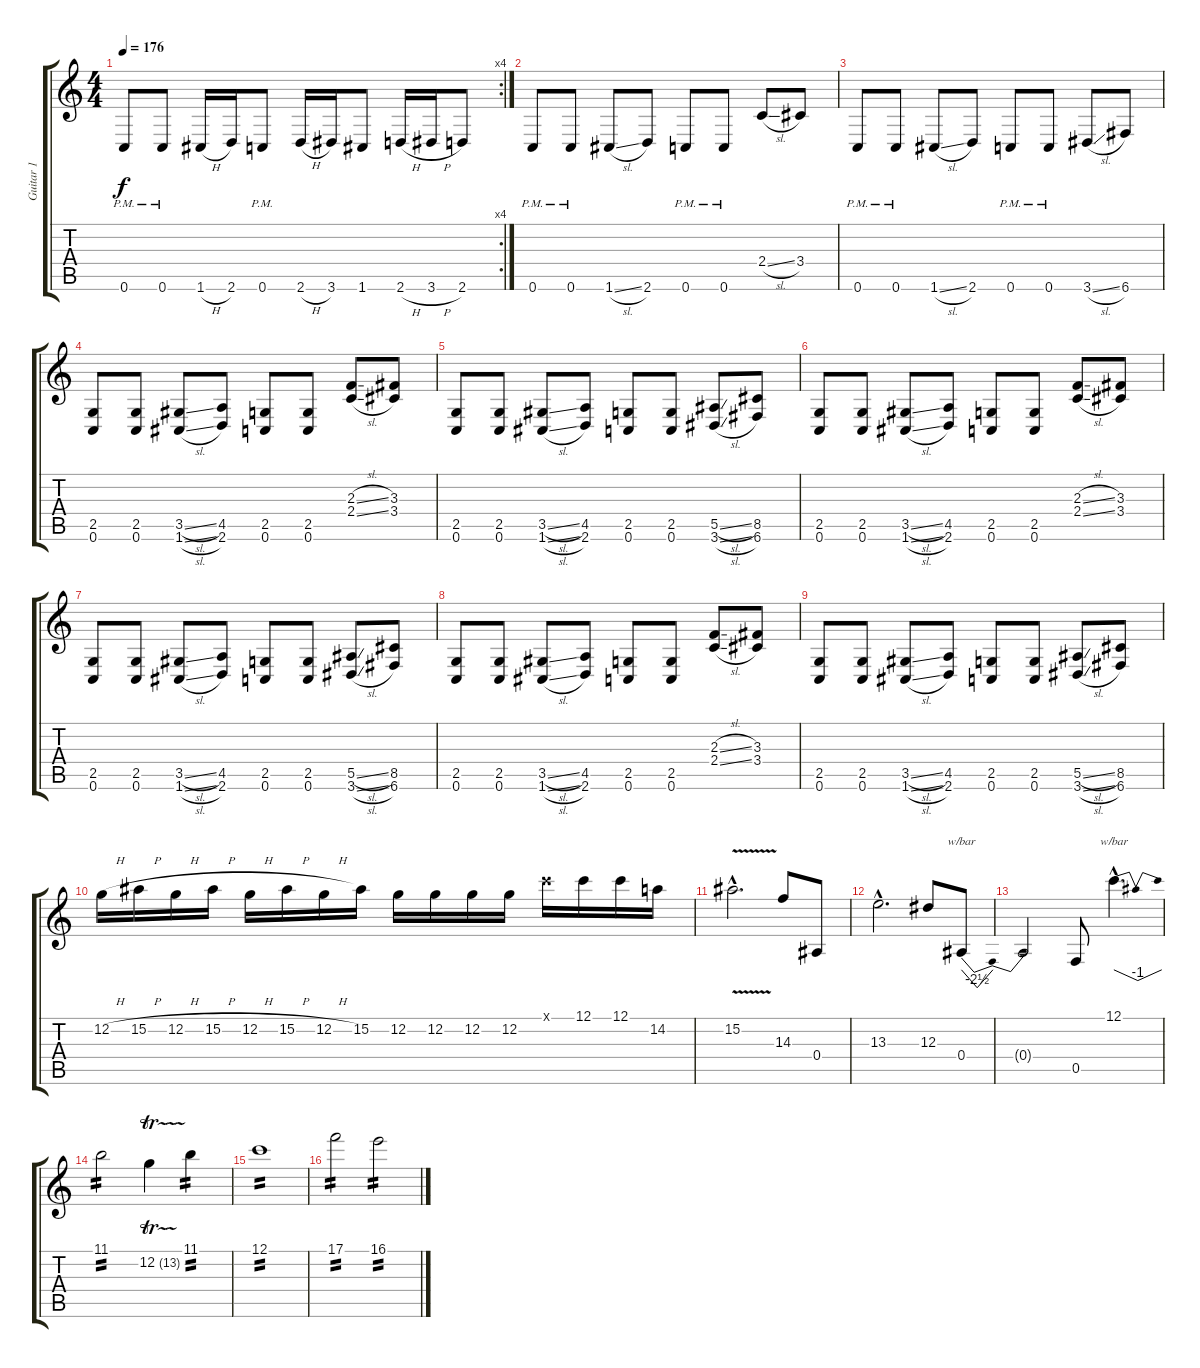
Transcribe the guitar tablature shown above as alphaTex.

\track ("Guitar 1" "Guitar 1") {instrument distortionguitar}
\staff {score tabs}
\tuning (C4 G3 Eb3 Bb2 F2 C2) {hide}
\rc 4
\ts (4 4)
\tempo 176
\clef g2
\ks c
0.6{pm}.8{dy f} 0.6{pm}.8 1.6{h}.16 2.6.16 0.6{pm}.8 2.6{h}.16 3.6.16 1.6.8 2.6{h}.16 3.6{h}.16 2.6.8 |
0.6{pm}.8 0.6{pm}.8 1.6{sl}.8 2.6.8 0.6{pm}.8 0.6{pm}.8 2.4{sl}.8 3.4.8 |
0.6{pm}.8 0.6{pm}.8 1.6{sl}.8 2.6.8 0.6{pm}.8 0.6{pm}.8 3.6{sl}.8 6.6.8 |
(2.5 0.6).8 (2.5 0.6).8 (3.5{sl} 1.6{sl}).8 (4.5 2.6).8 (2.5 0.6).8 (2.5 0.6).8 (2.3{sl} 2.4{sl}).8 (3.3 3.4).8 |
(2.5 0.6).8 (2.5 0.6).8 (3.5{sl} 1.6{sl}).8 (4.5 2.6).8 (2.5 0.6).8 (2.5 0.6).8 (5.5{sl} 3.6{sl}).8 (8.5 6.6).8 |
(2.5 0.6).8 (2.5 0.6).8 (3.5{sl} 1.6{sl}).8 (4.5 2.6).8 (2.5 0.6).8 (2.5 0.6).8 (2.3{sl} 2.4{sl}).8 (3.3 3.4).8 |
(2.5 0.6).8 (2.5 0.6).8 (3.5{sl} 1.6{sl}).8 (4.5 2.6).8 (2.5 0.6).8 (2.5 0.6).8 (5.5{sl} 3.6{sl}).8 (8.5 6.6).8 |
(2.5 0.6).8 (2.5 0.6).8 (3.5{sl} 1.6{sl}).8 (4.5 2.6).8 (2.5 0.6).8 (2.5 0.6).8 (2.3{sl} 2.4{sl}).8 (3.3 3.4).8 |
(2.5 0.6).8 (2.5 0.6).8 (3.5{sl} 1.6{sl}).8 (4.5 2.6).8 (2.5 0.6).8 (2.5 0.6).8 (5.5{sl} 3.6{sl}).8 (8.5 6.6).8 |
12.2{h}.16 15.2{h}.16 12.2{h}.16 15.2{h}.16 12.2{h}.16 15.2{h}.16 12.2{h}.16 15.2.16 12.2.16 12.2.16 12.2.16 12.2.16 12.1{x}.16 12.1.16 12.1.16 14.2.16 |
15.2{v hac}.2{d} 14.3.8 0.4.8 |
13.3{hac}.2{d} 12.3.8 0.4.8{tbe (dip default 0 0 30 -10 60 0)} |
0.4{t}.2 0.5.8 12.1{hac}.4{d tbe (dip default 0 0 30 -4 60 0)} |
11.1.2{tp 2} 12.2{tr (13 16)}.4 11.1.4{tp 2} |
12.1.1{tp 2} |
17.1.2{tp 2} 16.1.2{tp 2}
